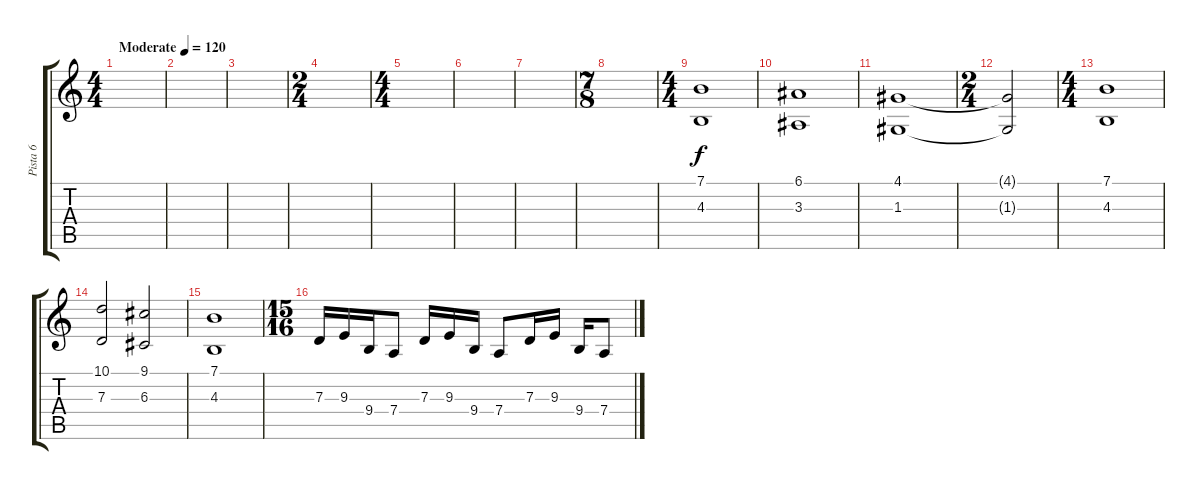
\track ("Pista 6" "Pista 6") {instrument stringensemble1}
\staff {score tabs}
\tuning (E4 B3 G3 D3 A2 E2) {hide}
\ts (4 4)
\tempo (120 "Moderate")
\clef g2
\ks c
|
|
|
\ts (2 4)
|
\ts (4 4)
|
|
|
\ts (7 8)
|
\ts (4 4)
(7.1 4.3).1 |
(6.1 3.3).1 |
(4.1 1.3).1 |
\ts (2 4)
(4.1{t} 1.3{t}).2 |
\ts (4 4)
(7.1 4.3).1 |
(10.1 7.3).2 (9.1 6.3).2 |
(7.1 4.3).1 |
\ts (15 16)
7.3.16 9.3.16 9.4.16 7.4.8 7.3.16 9.3.16 9.4.16 7.4.8 7.3.16 9.3.16 9.4.16 7.4.8
